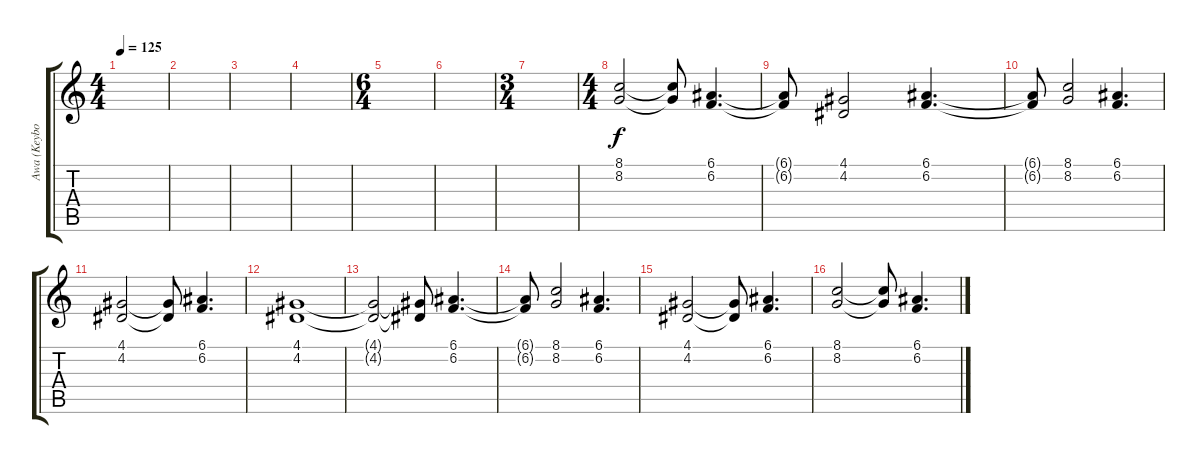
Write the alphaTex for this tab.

\track ("Awa (Keybords)" "Awa (Keybo") {instrument stringensemble1}
\staff {score tabs}
\tuning (E4 B3 G3 D3 A2 E2) {hide}
\ts (4 4)
\tempo 125
\clef g2
\ks c
|
|
|
|
\ts (6 4)
|
|
\ts (3 4)
|
\ts (4 4)
(8.1 8.2).2{volume 8 instrument stringensemble1} (8.1{t} 8.2{t}).8 (6.1 6.2).4{d} |
(6.1{t} 6.2{t}).8 (4.1 4.2).2 (6.1 6.2).4{d} |
(6.1{t} 6.2{t}).8 (8.1 8.2).2 (6.1 6.2).4{d} |
(4.1 4.2).2 (4.1{t} 4.2{t}).8 (6.1 6.2).4{d} |
(4.1 4.2).1 |
(4.1{t} 4.2{t}).2 (4.1{t} 4.2{t}).8 (6.1 6.2).4{d} |
(6.1{t} 6.2{t}).8 (8.1 8.2).2 (6.1 6.2).4{d} |
(4.1 4.2).2 (4.1{t} 4.2{t}).8 (6.1 6.2).4{d} |
(8.1 8.2).2 (8.1{t} 8.2{t}).8 (6.1 6.2).4{d}
